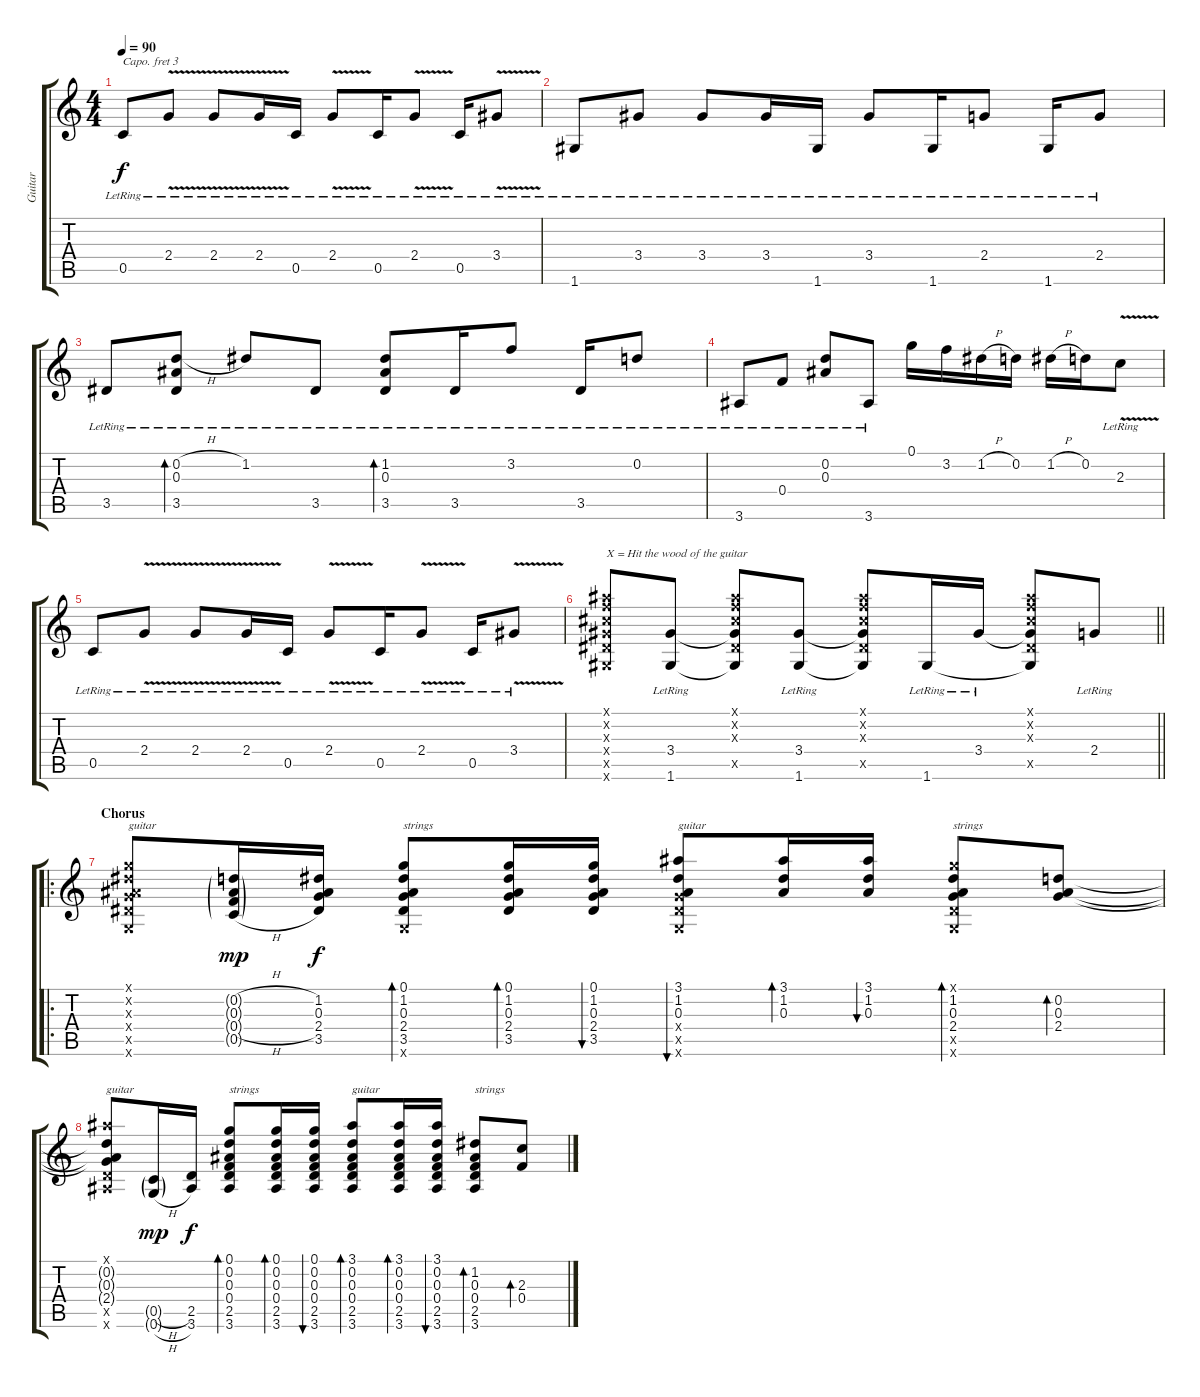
\track ("Guitar" "Guitar") {instrument acousticguitarsteel}
\staff {score tabs}
\capo 3
\tuning (E4 B3 G3 D3 A2 E2) {hide}
\ts (4 4)
\tempo 90
\clef g2
\ks c
0.5{lr}.8{dy f} 2.4{v lr}.8 2.4{v lr}.8 2.4{v lr}.16 0.5{lr}.16 2.4{v lr}.8 0.5{lr}.16 2.4{v lr}.8 0.5{lr}.16 3.4{v lr}.8 |
1.6{lr}.8 3.4{lr}.8 3.4{lr}.8 3.4{lr}.16 1.6{lr}.16 3.4{lr}.8 1.6{lr}.16 2.4{lr}.8 1.6{lr}.16 2.4{lr}.8 |
3.5{lr}.8 (0.2{h lr} 0.3{lr} 3.5{lr}).8{bd 120} 1.2{lr}.8 3.5{lr}.8 (1.2{lr} 0.3{lr} 3.5{lr}).8{bd 120} 3.5{lr}.16 3.2{lr}.8 3.5{lr}.16 0.2{lr}.8 |
3.6{lr}.8 0.4{lr}.8 (0.2{lr} 0.3{lr}).8 3.6{lr}.8 0.1.16 3.2.16 1.2{h}.16 0.2.16 1.2{h}.16 0.2.16 2.3{v lr}.8 |
0.5{lr}.8 2.4{v lr}.8 2.4{v lr}.8 2.4{v lr}.16 0.5{lr}.16 2.4{v lr}.8 0.5{lr}.16 2.4{v lr}.8 0.5{lr}.16 3.4{v lr}.8 |
\barLineRight lightlight
(3.1{x} 3.2{x} 3.3{x} 3.4{x} 3.5{x} 1.6{x}).8{txt "X = Hit the wood of the guitar"} (3.4{lr} 1.6).8 (3.1{x} 3.2{x} 3.3{x} 3.4{t} 3.5{x} 1.6{t}).8 (3.4{lr} 1.6).8 (3.1{x} 3.2{x} 3.3{x} 3.4{t} 3.5{x} 1.6{t}).8 1.6{lr}.16 3.4{lr}.16 (3.1{x} 3.2{x} 3.3{x} 3.4{t} 3.5{x} 1.6{t}).8 2.4{lr}.8 |
\ro
\section ("" "Chorus")
(0.1{x} 1.2{x} 0.3{x} 2.4{x} 3.5{x} 0.6{x}).8{txt "guitar"} (0.2{h g} 0.3{h g} 0.4{h g} 0.5{h g}).16{dy mp} (1.2 0.3 2.4 3.5).16{dy f} (0.1 1.2 0.3 2.4 3.5 0.6{x}).8{bd 30 txt "strings"} (0.1 1.2 0.3 2.4 3.5).16{bd 30} (0.1 1.2 0.3 2.4 3.5).16{bu 30} (3.1 1.2 0.3 2.4{x} 3.5{x} 0.6{x}).8{bu 30 txt "guitar"} (3.1 1.2 0.3).16{bd 30} (3.1 1.2 0.3).16{bu 30} (0.1{x} 1.2 0.3 2.4 3.5{x} 0.6{x}).8{bd 30 txt "strings"} (0.2 0.3 2.4).8{bd 30} |
(3.1{x} 0.2{t} 0.3{t} 2.4{t} 2.5{x} 3.6{x}).8{txt "guitar"} (0.5{h g} 0.6{h g}).16{dy mp} (2.5 3.6).16{dy f} (0.1 0.2 0.3 0.4 2.5 3.6).8{bd 30 txt "strings"} (0.1 0.2 0.3 0.4 2.5 3.6).16{bd 30} (0.1 0.2 0.3 0.4 2.5 3.6).16{bu 30} (3.1 0.2 0.3 0.4 2.5 3.6).8{bd 30 txt "guitar"} (3.1 0.2 0.3 0.4 2.5 3.6).16{bd 30} (3.1 0.2 0.3 0.4 2.5 3.6).16{bu 30} (1.2 0.3 0.4 2.5 3.6).8{bd 30 txt "strings"} (2.3 0.4).8{bd 30}
